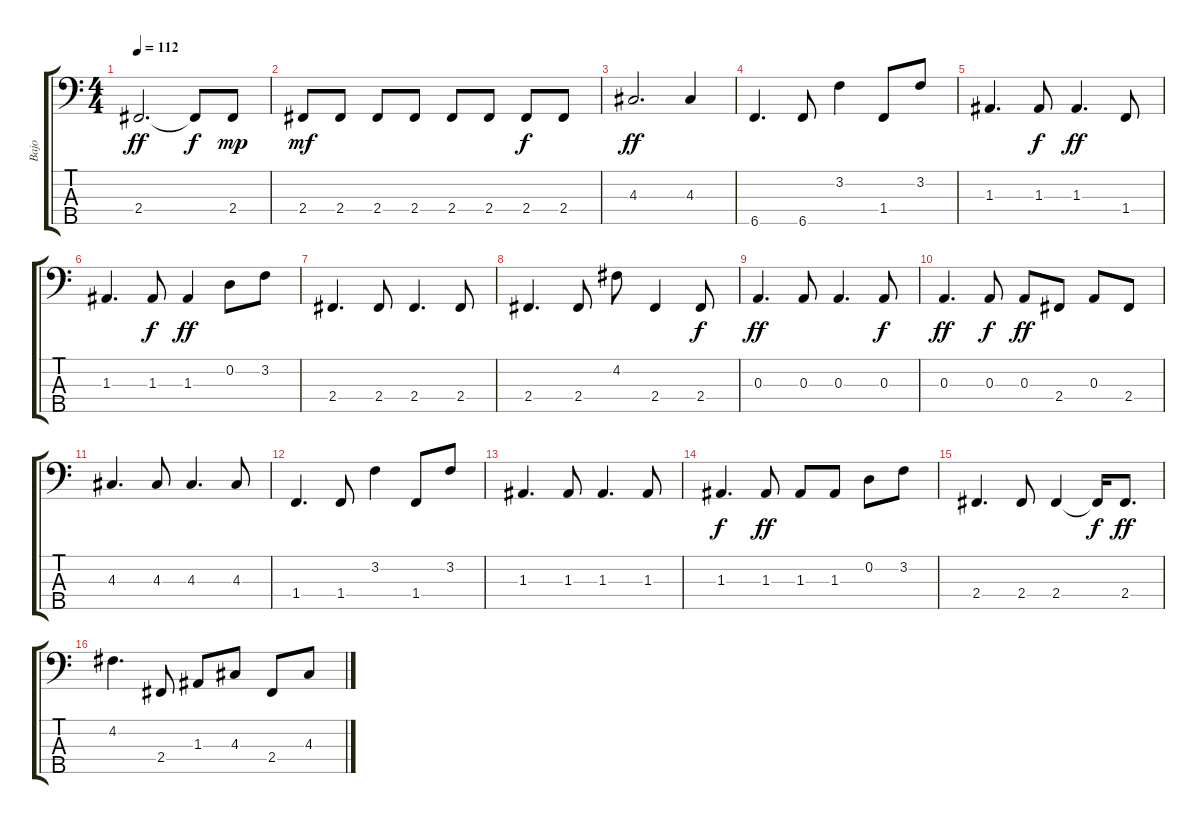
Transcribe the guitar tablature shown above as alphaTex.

\track ("Bajo" "Bajo") {instrument electricbassfinger}
\staff {score tabs}
\tuning (G2 D2 A1 E1 B0) {hide}
\ts (4 4)
\tempo 112
\clef f4
\ks c
2.4.2{d dy ff} 2.4{t}.8{dy f} 2.4.8{dy mp} |
2.4.8{dy mf} 2.4.8 2.4.8 2.4.8 2.4.8 2.4.8 2.4.8{dy f} 2.4.8 |
4.3.2{d dy ff} 4.3.4 |
6.5.4{d} 6.5.8 3.2.4 1.4.8 3.2.8 |
1.3.4{d} 1.3.8{dy f} 1.3.4{d dy ff} 1.4.8 |
1.3.4{d} 1.3.8{dy f} 1.3.4{dy ff} 0.2.8 3.2.8 |
2.4.4{d} 2.4.8 2.4.4{d} 2.4.8 |
2.4.4{d} 2.4.8 4.2.8 2.4.4 2.4.8{dy f} |
0.3.4{d dy ff} 0.3.8 0.3.4{d} 0.3.8{dy f} |
0.3.4{d dy ff} 0.3.8{dy f} 0.3.8{dy ff} 2.4.8 0.3.8 2.4.8 |
4.3.4{d} 4.3.8 4.3.4{d} 4.3.8 |
1.4.4{d} 1.4.8 3.2.4 1.4.8 3.2.8 |
1.3.4{d} 1.3.8 1.3.4{d} 1.3.8 |
1.3.4{d dy f} 1.3.8{dy ff} 1.3.8 1.3.8 0.2.8 3.2.8 |
2.4.4{d} 2.4.8 2.4.4 2.4{t}.16{dy f} 2.4.8{d dy ff} |
4.2.4{d} 2.4.8 1.3.8 4.3.8 2.4.8 4.3.8
